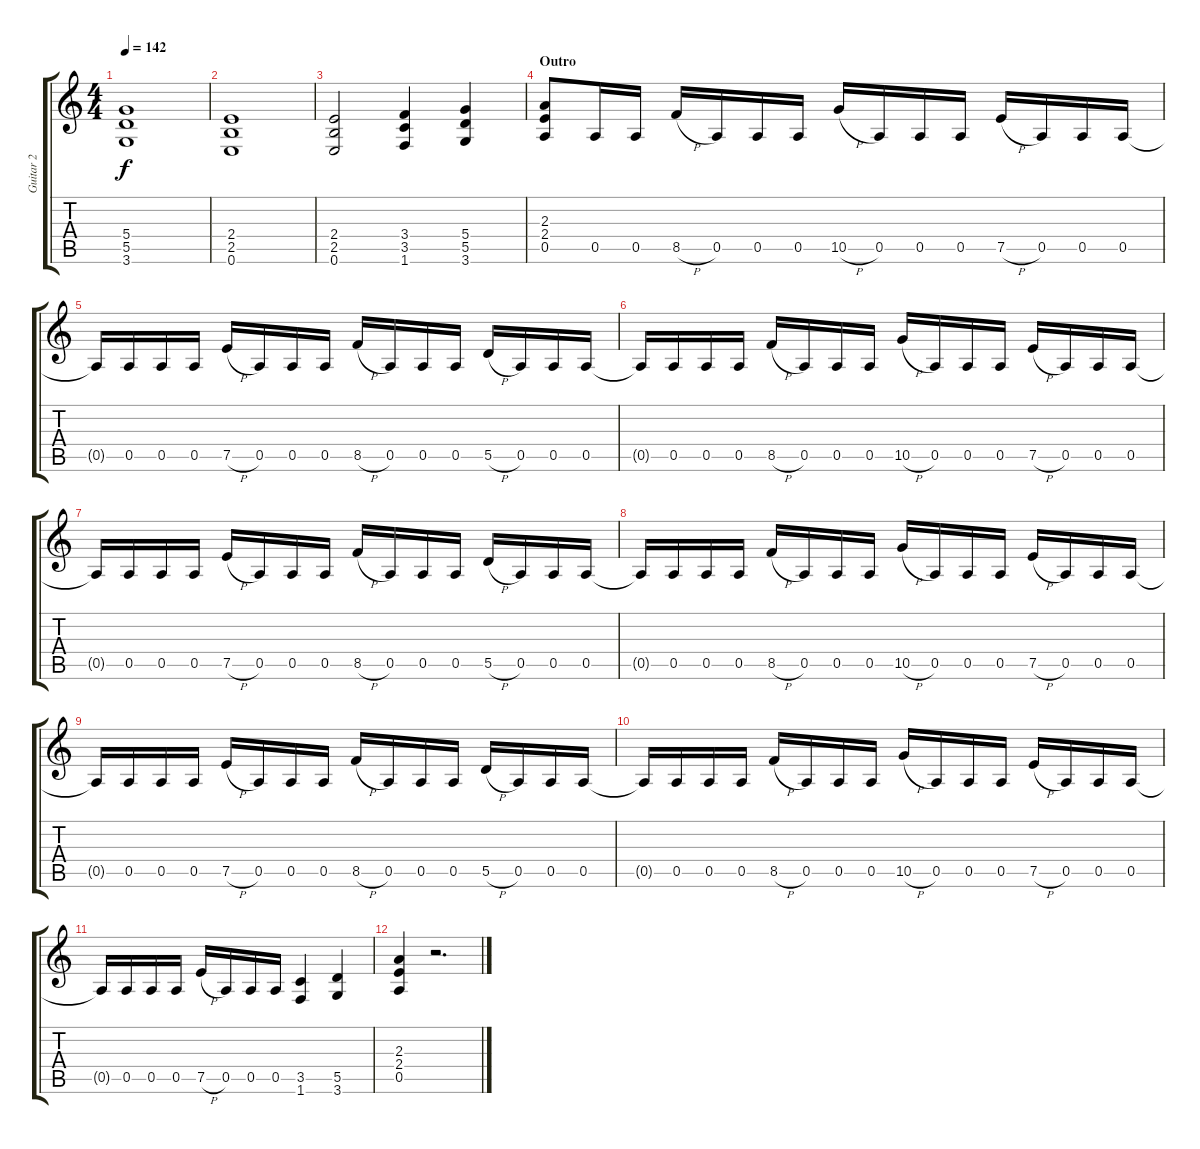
\track ("Guitar 2" "Guitar 2") {instrument overdrivenguitar}
\staff {score tabs}
\tuning (E4 B3 G3 D3 A2 E2) {hide}
\ts (4 4)
\tempo 142
\clef g2
\ks c
(5.4 5.5 3.6).1{dy f} |
(2.4 2.5 0.6).1 |
(2.4 2.5 0.6).2 (3.4 3.5 1.6).4 (5.4 5.5 3.6).4 |
\section ("" "Outro")
(2.3 2.4 0.5).8 0.5.16 0.5.16 8.5{h}.16 0.5.16 0.5.16 0.5.16 10.5{h}.16 0.5.16 0.5.16 0.5.16 7.5{h}.16 0.5.16 0.5.16 0.5.16 |
0.5{t}.16 0.5.16 0.5.16 0.5.16 7.5{h}.16 0.5.16 0.5.16 0.5.16 8.5{h}.16 0.5.16 0.5.16 0.5.16 5.5{h}.16 0.5.16 0.5.16 0.5.16 |
0.5{t}.16 0.5.16 0.5.16 0.5.16 8.5{h}.16 0.5.16 0.5.16 0.5.16 10.5{h}.16 0.5.16 0.5.16 0.5.16 7.5{h}.16 0.5.16 0.5.16 0.5.16 |
0.5{t}.16 0.5.16 0.5.16 0.5.16 7.5{h}.16 0.5.16 0.5.16 0.5.16 8.5{h}.16 0.5.16 0.5.16 0.5.16 5.5{h}.16 0.5.16 0.5.16 0.5.16 |
0.5{t}.16 0.5.16 0.5.16 0.5.16 8.5{h}.16 0.5.16 0.5.16 0.5.16 10.5{h}.16 0.5.16 0.5.16 0.5.16 7.5{h}.16 0.5.16 0.5.16 0.5.16 |
0.5{t}.16 0.5.16 0.5.16 0.5.16 7.5{h}.16 0.5.16 0.5.16 0.5.16 8.5{h}.16 0.5.16 0.5.16 0.5.16 5.5{h}.16 0.5.16 0.5.16 0.5.16 |
0.5{t}.16 0.5.16 0.5.16 0.5.16 8.5{h}.16 0.5.16 0.5.16 0.5.16 10.5{h}.16 0.5.16 0.5.16 0.5.16 7.5{h}.16 0.5.16 0.5.16 0.5.16 |
0.5{t}.16 0.5.16 0.5.16 0.5.16 7.5{h}.16 0.5.16 0.5.16 0.5.16 (3.5 1.6).4 (5.5 3.6).4 |
(2.3 2.4 0.5).4 r.2{d}
